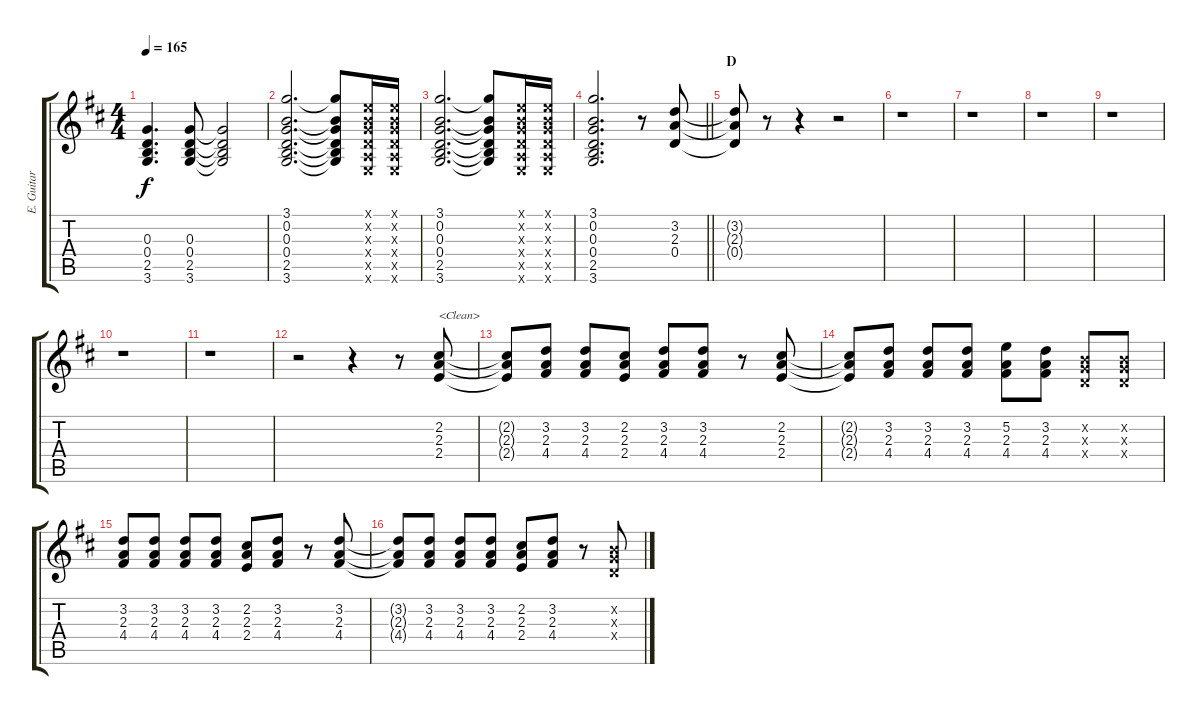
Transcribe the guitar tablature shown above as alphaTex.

\track ("E. Guitar III" "E. Guitar ") {instrument overdrivenguitar}
\staff {score tabs}
\tuning (E4 B3 G3 D3 A2 E2) {hide}
\ts (4 4)
\tempo 165
\clef g2
\ks d
(0.3 0.4 2.5 3.6).4{d dy f} (0.3 0.4 2.5 3.6).8 (0.3{t} 0.4{t} 2.5{t} 3.6{t}).2 |
(3.1 0.2 0.3 0.4 2.5 3.6).2{d} (3.1{t} 0.2{t} 0.3{t} 0.4{t} 2.5{t} 3.6{t}).8 (0.1{x} 0.2{x} 0.3{x} 0.4{x} 0.5{x} 0.6{x}).16 (0.1{x} 0.2{x} 0.3{x} 0.4{x} 0.5{x} 0.6{x}).16 |
(3.1 0.2 0.3 0.4 2.5 3.6).2{d} (3.1{t} 0.2{t} 0.3{t} 0.4{t} 2.5{t} 3.6{t}).8 (0.1{x} 0.2{x} 0.3{x} 0.4{x} 0.5{x} 0.6{x}).16 (0.1{x} 0.2{x} 0.3{x} 0.4{x} 0.5{x} 0.6{x}).16 |
\barLineRight lightlight
(3.1 0.2 0.3 0.4 2.5 3.6).2{d} r.8 (3.2 2.3 0.4).8 |
\section ("" "D")
(3.2{t} 2.3{t} 0.4{t}).8 r.8 r.4 r.2 |
r.1 |
r.1 |
r.1 |
r.1 |
r.1 |
r.1 |
r.2 r.4 r.8 (2.2 2.3 2.4).8{txt "<Clean>" instrument electricguitarclean} |
(2.2{t} 2.3{t} 2.4{t}).8 (3.2 2.3 4.4).8 (3.2 2.3 4.4).8 (2.2 2.3 2.4).8 (3.2 2.3 4.4).8 (3.2 2.3 4.4).8 r.8 (2.2 2.3 2.4).8 |
(2.2{t} 2.3{t} 2.4{t}).8 (3.2 2.3 4.4).8 (3.2 2.3 4.4).8 (3.2 2.3 4.4).8 (5.2 2.3 4.4).8 (3.2 2.3 4.4).8 (0.2{x} 0.3{x} 0.4{x}).8 (0.2{x} 0.3{x} 0.4{x}).8 |
(3.2 2.3 4.4).8 (3.2 2.3 4.4).8 (3.2 2.3 4.4).8 (3.2 2.3 4.4).8 (2.2 2.3 2.4).8 (3.2 2.3 4.4).8 r.8 (3.2 2.3 4.4).8 |
(3.2{t} 2.3{t} 4.4{t}).8 (3.2 2.3 4.4).8 (3.2 2.3 4.4).8 (3.2 2.3 4.4).8 (2.2 2.3 2.4).8 (3.2 2.3 4.4).8 r.8 (0.2{x} 0.3{x} 0.4{x}).8
